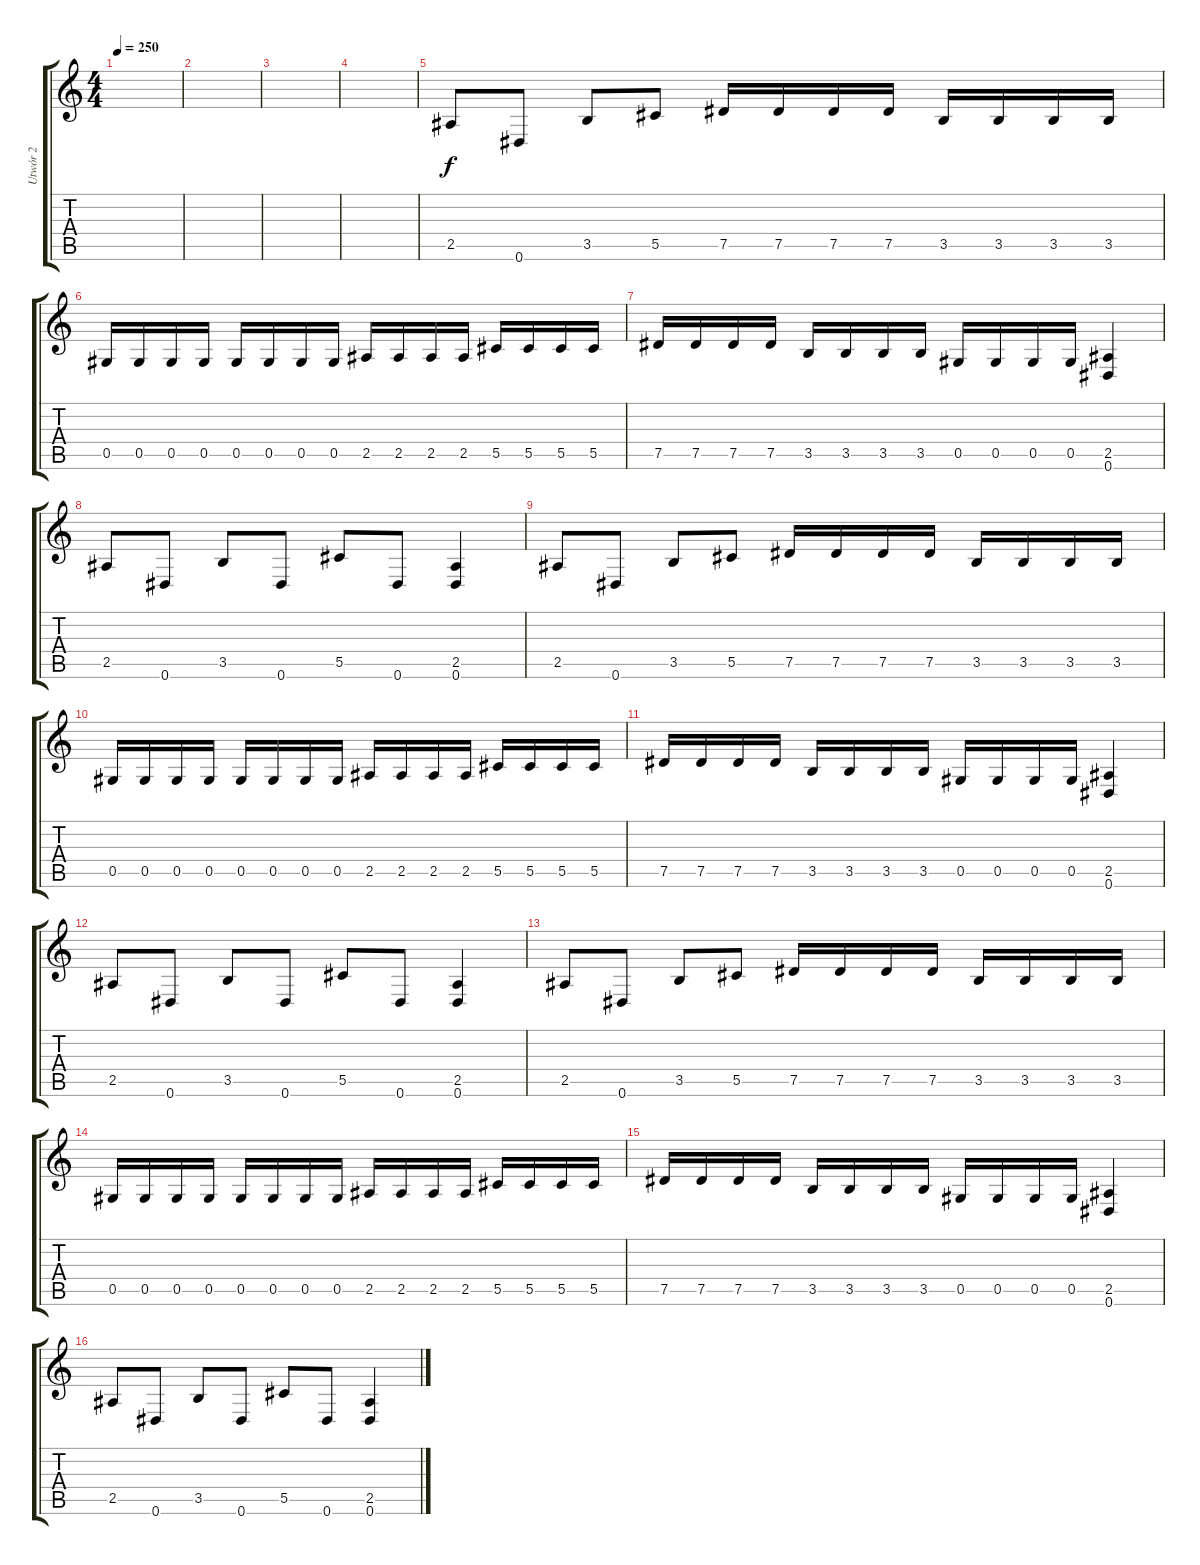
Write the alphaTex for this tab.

\track ("Utwór 2" "Utwór 2") {instrument overdrivenguitar}
\staff {score tabs}
\tuning (Eb4 Bb3 Gb3 Db3 Ab2 Eb2) {hide}
\ts (4 4)
\tempo 250
\clef g2
\ks c
|
|
|
|
2.5.8 0.6.8 3.5.8 5.5.8 7.5.16 7.5.16 7.5.16 7.5.16 3.5.16 3.5.16 3.5.16 3.5.16 |
0.5.16 0.5.16 0.5.16 0.5.16 0.5.16 0.5.16 0.5.16 0.5.16 2.5.16 2.5.16 2.5.16 2.5.16 5.5.16 5.5.16 5.5.16 5.5.16 |
7.5.16 7.5.16 7.5.16 7.5.16 3.5.16 3.5.16 3.5.16 3.5.16 0.5.16 0.5.16 0.5.16 0.5.16 (2.5 0.6).4 |
2.5.8 0.6.8 3.5.8 0.6.8 5.5.8 0.6.8 (2.5 0.6).4 |
2.5.8 0.6.8 3.5.8 5.5.8 7.5.16 7.5.16 7.5.16 7.5.16 3.5.16 3.5.16 3.5.16 3.5.16 |
0.5.16 0.5.16 0.5.16 0.5.16 0.5.16 0.5.16 0.5.16 0.5.16 2.5.16 2.5.16 2.5.16 2.5.16 5.5.16 5.5.16 5.5.16 5.5.16 |
7.5.16 7.5.16 7.5.16 7.5.16 3.5.16 3.5.16 3.5.16 3.5.16 0.5.16 0.5.16 0.5.16 0.5.16 (2.5 0.6).4 |
2.5.8 0.6.8 3.5.8 0.6.8 5.5.8 0.6.8 (2.5 0.6).4 |
2.5.8 0.6.8 3.5.8 5.5.8 7.5.16 7.5.16 7.5.16 7.5.16 3.5.16 3.5.16 3.5.16 3.5.16 |
0.5.16 0.5.16 0.5.16 0.5.16 0.5.16 0.5.16 0.5.16 0.5.16 2.5.16 2.5.16 2.5.16 2.5.16 5.5.16 5.5.16 5.5.16 5.5.16 |
7.5.16 7.5.16 7.5.16 7.5.16 3.5.16 3.5.16 3.5.16 3.5.16 0.5.16 0.5.16 0.5.16 0.5.16 (2.5 0.6).4 |
2.5.8 0.6.8 3.5.8 0.6.8 5.5.8 0.6.8 (2.5 0.6).4
